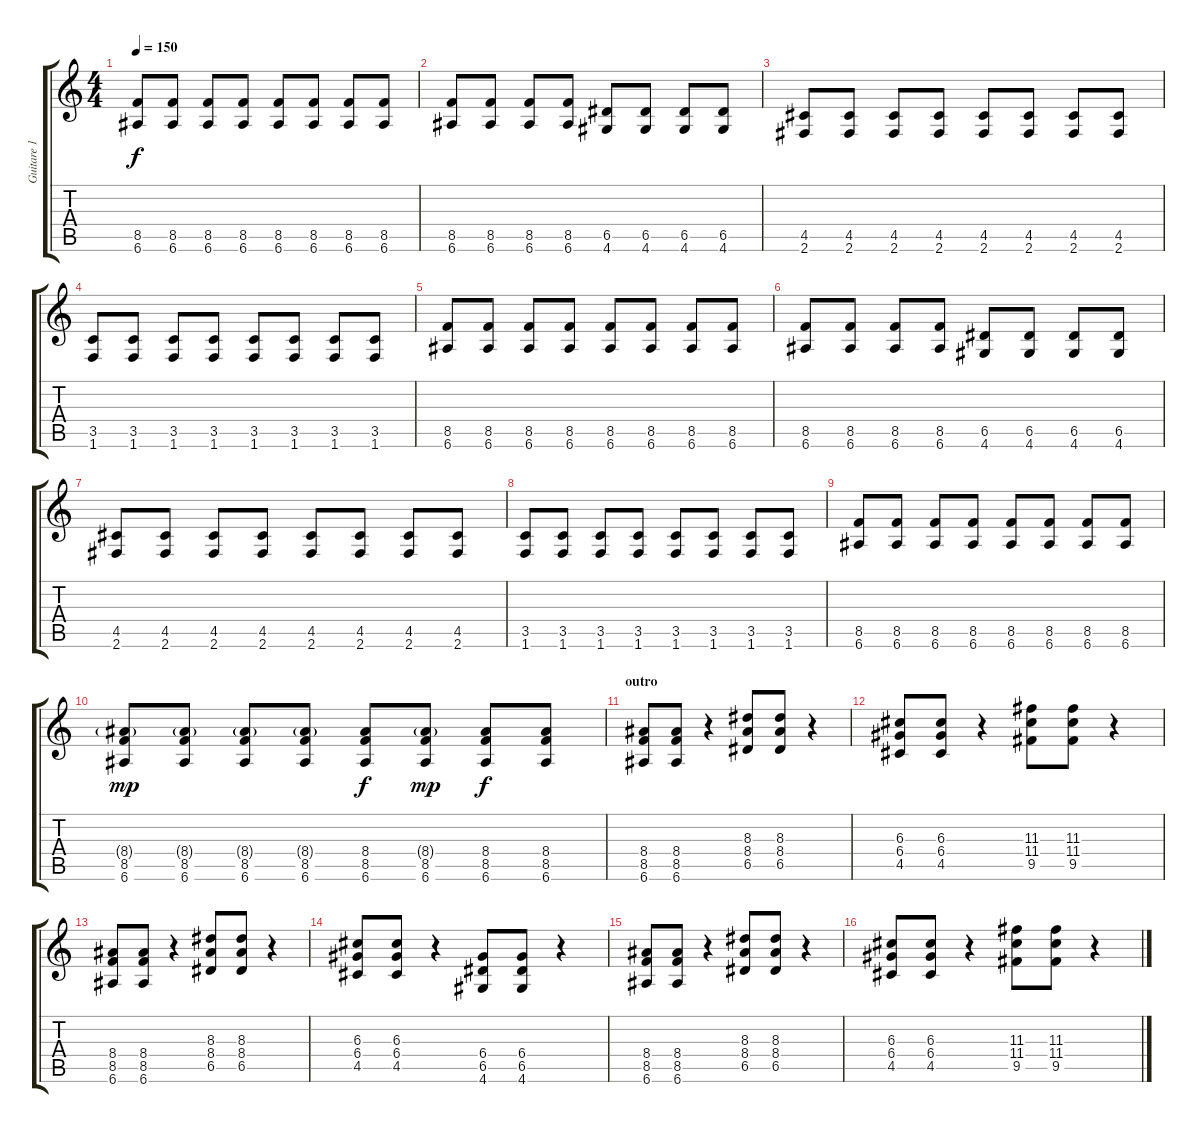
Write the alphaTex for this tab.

\track ("Guitare 1" "Guitare 1") {instrument overdrivenguitar}
\staff {score tabs}
\tuning (E4 B3 G3 D3 A2 E2) {hide}
\ts (4 4)
\tempo 150
\clef g2
\ks c
(8.5 6.6).8{dy f} (8.5 6.6).8 (8.5 6.6).8 (8.5 6.6).8 (8.5 6.6).8 (8.5 6.6).8 (8.5 6.6).8 (8.5 6.6).8 |
(8.5 6.6).8 (8.5 6.6).8 (8.5 6.6).8 (8.5 6.6).8 (6.5 4.6).8 (6.5 4.6).8 (6.5 4.6).8 (6.5 4.6).8 |
(4.5 2.6).8 (4.5 2.6).8 (4.5 2.6).8 (4.5 2.6).8 (4.5 2.6).8 (4.5 2.6).8 (4.5 2.6).8 (4.5 2.6).8 |
(3.5 1.6).8 (3.5 1.6).8 (3.5 1.6).8 (3.5 1.6).8 (3.5 1.6).8 (3.5 1.6).8 (3.5 1.6).8 (3.5 1.6).8 |
(8.5 6.6).8 (8.5 6.6).8 (8.5 6.6).8 (8.5 6.6).8 (8.5 6.6).8 (8.5 6.6).8 (8.5 6.6).8 (8.5 6.6).8 |
(8.5 6.6).8 (8.5 6.6).8 (8.5 6.6).8 (8.5 6.6).8 (6.5 4.6).8 (6.5 4.6).8 (6.5 4.6).8 (6.5 4.6).8 |
(4.5 2.6).8 (4.5 2.6).8 (4.5 2.6).8 (4.5 2.6).8 (4.5 2.6).8 (4.5 2.6).8 (4.5 2.6).8 (4.5 2.6).8 |
(3.5 1.6).8 (3.5 1.6).8 (3.5 1.6).8 (3.5 1.6).8 (3.5 1.6).8 (3.5 1.6).8 (3.5 1.6).8 (3.5 1.6).8 |
(8.5 6.6).8 (8.5 6.6).8 (8.5 6.6).8 (8.5 6.6).8 (8.5 6.6).8 (8.5 6.6).8 (8.5 6.6).8 (8.5 6.6).8 |
(8.4{g} 8.5 6.6).8{dy mp} (8.4{g} 8.5 6.6).8 (8.4{g} 8.5 6.6).8 (8.4{g} 8.5 6.6).8 (8.4 8.5 6.6).8{dy f} (8.4{g} 8.5 6.6).8{dy mp} (8.4 8.5 6.6).8{dy f} (8.4 8.5 6.6).8 |
\section ("" "outro")
(8.4 8.5 6.6).8 (8.4 8.5 6.6).8 r.4 (8.3 8.4 6.5).8 (8.3 8.4 6.5).8 r.4 |
(6.3 6.4 4.5).8 (6.3 6.4 4.5).8 r.4 (11.3 11.4 9.5).8 (11.3 11.4 9.5).8 r.4 |
(8.4 8.5 6.6).8 (8.4 8.5 6.6).8 r.4 (8.3 8.4 6.5).8 (8.3 8.4 6.5).8 r.4 |
(6.3 6.4 4.5).8 (6.3 6.4 4.5).8 r.4 (6.4 6.5 4.6).8 (6.4 6.5 4.6).8 r.4 |
(8.4 8.5 6.6).8 (8.4 8.5 6.6).8 r.4 (8.3 8.4 6.5).8 (8.3 8.4 6.5).8 r.4 |
(6.3 6.4 4.5).8 (6.3 6.4 4.5).8 r.4 (11.3 11.4 9.5).8 (11.3 11.4 9.5).8 r.4
